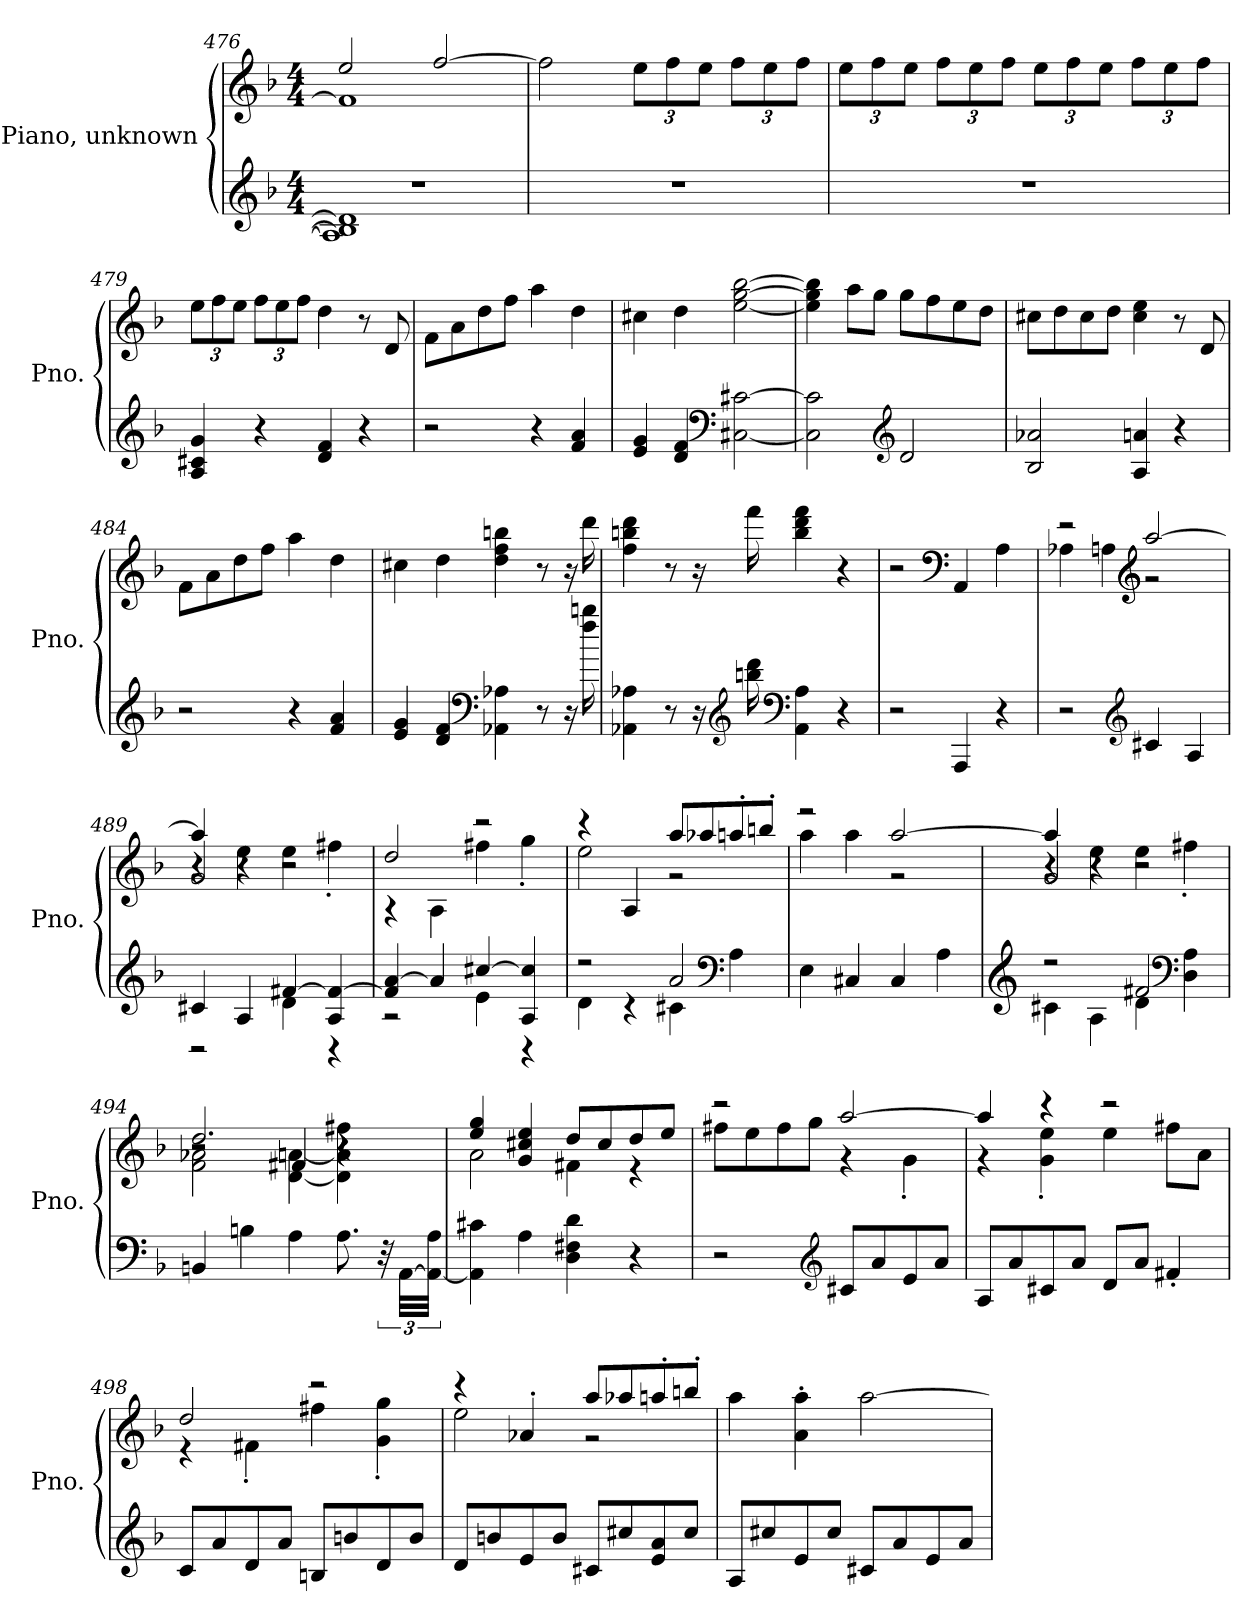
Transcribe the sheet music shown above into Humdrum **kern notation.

**kern	**kern
*part1	*part1
*staff2	*staff1
*I"Piano, unknown	*
*I'Pno.	*
*clefG2	*clefG2
*k[b-]	*k[b-]
*M4/4	*M4/4
=476	=476
*^	*^
1r	1A-] 1B] 1d]	2ee/	1f]
.	.	[2ff/	.
*v	*v	*	*
*	*v	*v
=477	=477
1r	2ff\]
*	*Xbrackettup
.	12ee\L
.	12ff\
.	12ee\J
.	12ff\L
.	12ee\
.	12ff\J
=478	=478
1r	12ee\L
.	12ff\
.	12ee\J
.	12ff\L
.	12ee\
.	12ff\J
.	12ee\L
.	12ff\
.	12ee\J
.	12ff\L
.	12ee\
.	12ff\J
!!LO:LB:g=z
=479	=479
4A/ 4c#X/ 4g/	12ee\L
.	12ff\
.	12ee\J
4r	12ff\L
.	12ee\
.	12ff\J
4d/ 4f/	4dd\
4r	8r
.	8d/
=480	=480
2r	8f\L
.	8a\
.	8dd\
.	8ff\J
4r	4aa\
4f/ 4a/	4dd\
=481	=481
4e/ 4g/	4cc#X\
4d/ 4f/	4dd\
*clefF4	*
[2C#X\ [2c#X\	[2ee\ [2gg\ [2bb-\
=482	=482
2C#\] 2c#\]	4ee\] 4gg\] 4bb-\]
.	8aa\L
.	8gg\J
*clefG2	*
2d/	8gg\L
.	8ff\
.	8ee\
.	8dd\J
=483	=483
2B-/ 2a-X/	8cc#X\L
.	8dd\
.	8cc#\
.	8dd\J
4A/ 4an/	4cc#\ 4ee\
4r	8r
.	8d/
!!LO:LB:g=z
=484	=484
2r	8f\L
.	8a\
.	8dd\
.	8ff\J
4r	4aa\
4f/ 4a/	4dd\
=485	=485
4e/ 4g/	4cc#X\
4d/ 4f/	4dd\
*clefF4	*
4AA-X\ 4A-X\	4dd\ 4ff\ 4bbn\
8r	8r
16r	16r
16ff\ 16bbn\	16ddd\
=486	=486
4AA-X\ 4A-X\	4ff\ 4bbn\ 4ddd\
8r	8r
16r	16r
*clefG2	*
16bbn\ 16ddd\	16fff\
*clefF4	*
4AA-\ 4A-\	4bb\ 4ddd\ 4fff\
4r	4r
=487	=487
2r	2r
*	*clefF4
4AAA/	4AA/
4r	4A\
=488	=488
*	*^
2r	2r	4A-X\
.	.	4An\
*clefG2	*clefG2	*
4c#X/	[2aa/	2r
4A/	.	.
!!LO:LB:g=z
=489	=489	=489
*^	*	*^
4c#X/	2r	4aa/]	4r	2g/
4A/	.	4r	4ee\	.
[4f#X/	4d\	2r	4ee\	2r
4A/ 4f#/_	4r	.	4ff#X'\	.
*	*	*	*v	*v
=490	=490	=490	=490
4f#/] [4a/	2r	2dd/	4r
4a/]	.	.	4A\
[4cc#X/	4e\	2r	4ff#X\
4A/ 4cc#/]	4r	.	4gg'\
=491	=491	=491	=491
2r	4d\	4r	2ee\
.	4r	4A/	.
2a/	4c#X\	8aa/L	2r
.	.	8aa-X/	.
*clefF4	*	*	*
.	4A\	8aan'/	.
.	.	8bbn'/J	.
*v	*v	*	*
=492	=492	=492
4E\	2r	4aa\
4C#X/	.	4aa\
4C#/	[2aa/	2r
4A\	.	.
*	*v	*v
=493	=493
*clefG2	*
*^	*^
*	*	*	*^
2r	4c#X\	4aa/]	4r	2g/
.	4A\	4r	4ee\	.
2f#X/	4d\	2r	4ee\	2r
*clefF4	*	*	*	*
.	4D\ 4A\	.	4ff#X'\	.
*v	*v	*	*	*
!!LO:LB:g=z	!!	!!
=494	=494	=494	=494
4BBn/	2.dd/	2f\ 2a-X\	2r
4Bn\	.	.	.
4A\	.	[4d\ [4an\	4f#X/
8.A\	4r	4d\] 4a\] 4ff#X\	4r
48r	.	.	.
[48AA\LLL	.	.	.
48AA\_ 48A\JJJ	.	.	.
*	*	*v	*v
=495	=495	=495
4AA\] 4c#X\	4ee/ 4gg/	2a\
4A\	4g/ 4cc#X/ 4ee/	.
4D\ 4F#X\ 4d\	8dd/L	4f#X\
.	8cc#/	.
4r	8dd/	4r
.	8ee/J	.
=496	=496	=496
2r	2r	8ff#X\L
.	.	8ee\
.	.	8ff#\
.	.	8gg\J
*clefG2	*	*
8c#X/L	[2aa/	4r
8a/	.	.
8e/	.	4g'\
8a/J	.	.
=497	=497	=497
8A/L	4aa/]	4r
8a/	.	.
8c#X/	4r	4g\' 4ee\'
8a/J	.	.
8d/L	2r	4ee\
8a/J	.	.
4f#X'/	.	8ff#X\L
.	.	8a\J
!!LO:LB:g=z	!!
=498	=498	=498
8c/L	2dd/	4r
8a/	.	.
8d/	.	4f#X'\
8a/J	.	.
8Bn/L	2r	4ff#X\
8bn/	.	.
8d/	.	4g\' 4gg\'
8b/J	.	.
=499	=499	=499
8d/L	4r	2ee\
8bn/	.	.
8e/	4a-X'/	.
8b/J	.	.
8c#X/L	8aa/L	2r
8cc#X/	8aa-X/	.
8e/ 8a/	8aan'/	.
8cc#/J	8bbn'/J	.
*	*v	*v
=500	=500
8A/L	4aa\
8cc#X/	.
8e/	4a\' 4aa\'
8cc#/J	.
8c#X/L	[2aa\
8a/	.
8e/	.
8a/J	.
=	=
*-	*-
